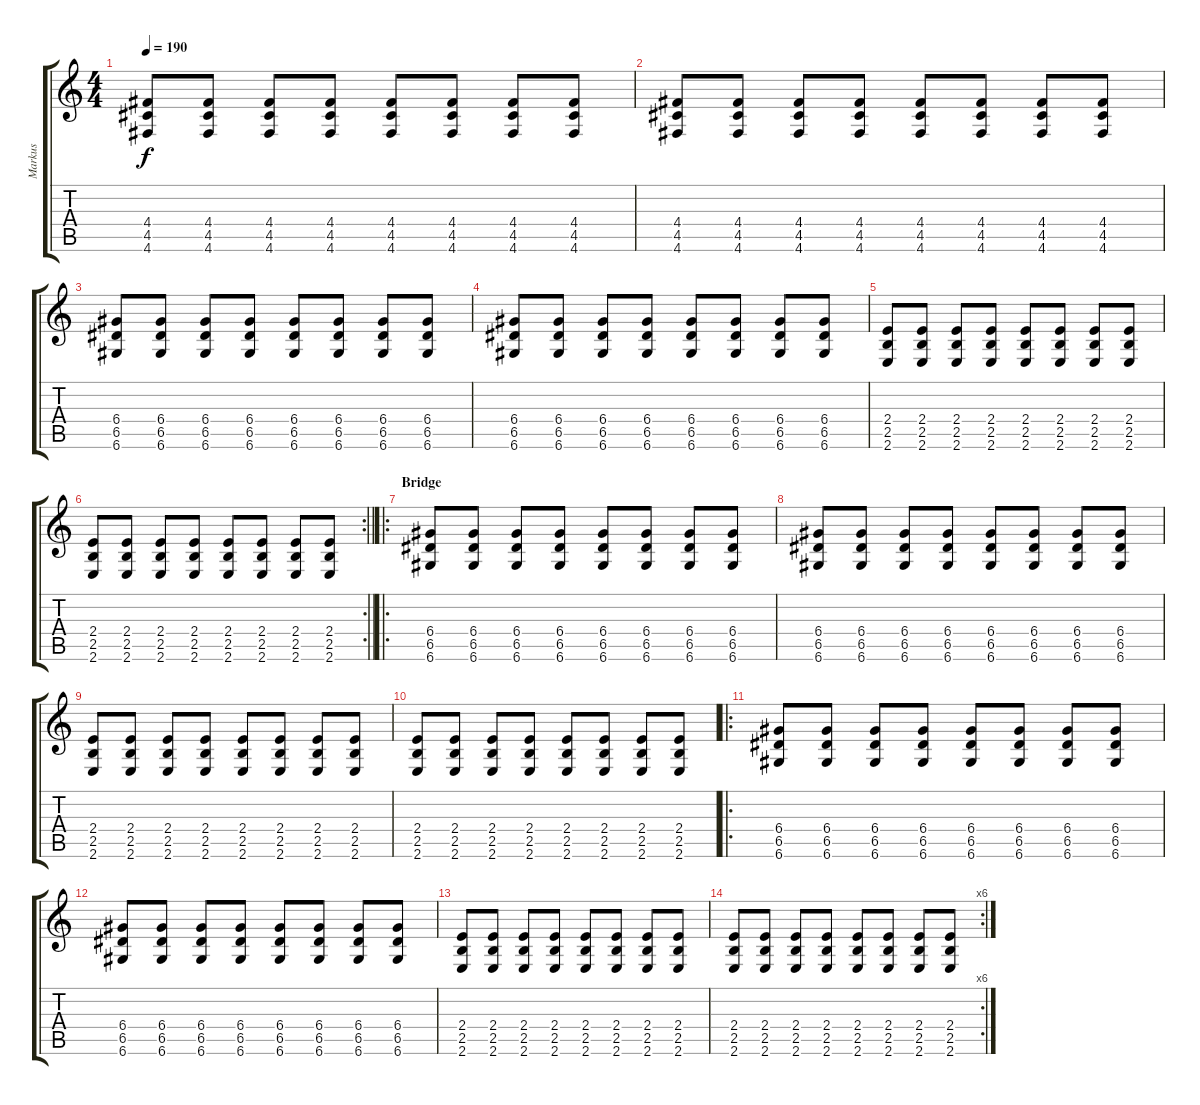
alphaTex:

\track ("Markus" "Markus") {instrument distortionguitar}
\staff {score tabs}
\tuning (E4 B3 G3 D3 A2 D2) {hide}
\ts (4 4)
\tempo 190
\clef g2
\ks c
(4.4 4.5 4.6).8{dy f} (4.4 4.5 4.6).8 (4.4 4.5 4.6).8 (4.4 4.5 4.6).8 (4.4 4.5 4.6).8 (4.4 4.5 4.6).8 (4.4 4.5 4.6).8 (4.4 4.5 4.6).8 |
(4.4 4.5 4.6).8 (4.4 4.5 4.6).8 (4.4 4.5 4.6).8 (4.4 4.5 4.6).8 (4.4 4.5 4.6).8 (4.4 4.5 4.6).8 (4.4 4.5 4.6).8 (4.4 4.5 4.6).8 |
(6.4 6.5 6.6).8 (6.4 6.5 6.6).8 (6.4 6.5 6.6).8 (6.4 6.5 6.6).8 (6.4 6.5 6.6).8 (6.4 6.5 6.6).8 (6.4 6.5 6.6).8 (6.4 6.5 6.6).8 |
(6.4 6.5 6.6).8 (6.4 6.5 6.6).8 (6.4 6.5 6.6).8 (6.4 6.5 6.6).8 (6.4 6.5 6.6).8 (6.4 6.5 6.6).8 (6.4 6.5 6.6).8 (6.4 6.5 6.6).8 |
(2.4 2.5 2.6).8 (2.4 2.5 2.6).8 (2.4 2.5 2.6).8 (2.4 2.5 2.6).8 (2.4 2.5 2.6).8 (2.4 2.5 2.6).8 (2.4 2.5 2.6).8 (2.4 2.5 2.6).8 |
\rc 2
\barLineRight lightlight
(2.4 2.5 2.6).8 (2.4 2.5 2.6).8 (2.4 2.5 2.6).8 (2.4 2.5 2.6).8 (2.4 2.5 2.6).8 (2.4 2.5 2.6).8 (2.4 2.5 2.6).8 (2.4 2.5 2.6).8 |
\ro
\section ("" "Bridge")
(6.4 6.5 6.6).8{instrument electricguitarmuted} (6.4 6.5 6.6).8 (6.4 6.5 6.6).8 (6.4 6.5 6.6).8 (6.4 6.5 6.6).8 (6.4 6.5 6.6).8 (6.4 6.5 6.6).8 (6.4 6.5 6.6).8 |
(6.4 6.5 6.6).8 (6.4 6.5 6.6).8 (6.4 6.5 6.6).8 (6.4 6.5 6.6).8 (6.4 6.5 6.6).8 (6.4 6.5 6.6).8 (6.4 6.5 6.6).8 (6.4 6.5 6.6).8 |
(2.4 2.5 2.6).8 (2.4 2.5 2.6).8 (2.4 2.5 2.6).8 (2.4 2.5 2.6).8 (2.4 2.5 2.6).8 (2.4 2.5 2.6).8 (2.4 2.5 2.6).8 (2.4 2.5 2.6).8 |
(2.4 2.5 2.6).8 (2.4 2.5 2.6).8 (2.4 2.5 2.6).8 (2.4 2.5 2.6).8 (2.4 2.5 2.6).8 (2.4 2.5 2.6).8 (2.4 2.5 2.6).8 (2.4 2.5 2.6).8 |
\ro
(6.4 6.5 6.6).8{instrument electricguitarmuted} (6.4 6.5 6.6).8 (6.4 6.5 6.6).8 (6.4 6.5 6.6).8 (6.4 6.5 6.6).8 (6.4 6.5 6.6).8 (6.4 6.5 6.6).8 (6.4 6.5 6.6).8 |
(6.4 6.5 6.6).8 (6.4 6.5 6.6).8 (6.4 6.5 6.6).8 (6.4 6.5 6.6).8 (6.4 6.5 6.6).8 (6.4 6.5 6.6).8 (6.4 6.5 6.6).8 (6.4 6.5 6.6).8 |
(2.4 2.5 2.6).8 (2.4 2.5 2.6).8 (2.4 2.5 2.6).8 (2.4 2.5 2.6).8 (2.4 2.5 2.6).8 (2.4 2.5 2.6).8 (2.4 2.5 2.6).8 (2.4 2.5 2.6).8 |
\rc 6
(2.4 2.5 2.6).8 (2.4 2.5 2.6).8 (2.4 2.5 2.6).8 (2.4 2.5 2.6).8 (2.4 2.5 2.6).8 (2.4 2.5 2.6).8 (2.4 2.5 2.6).8 (2.4 2.5 2.6).8
